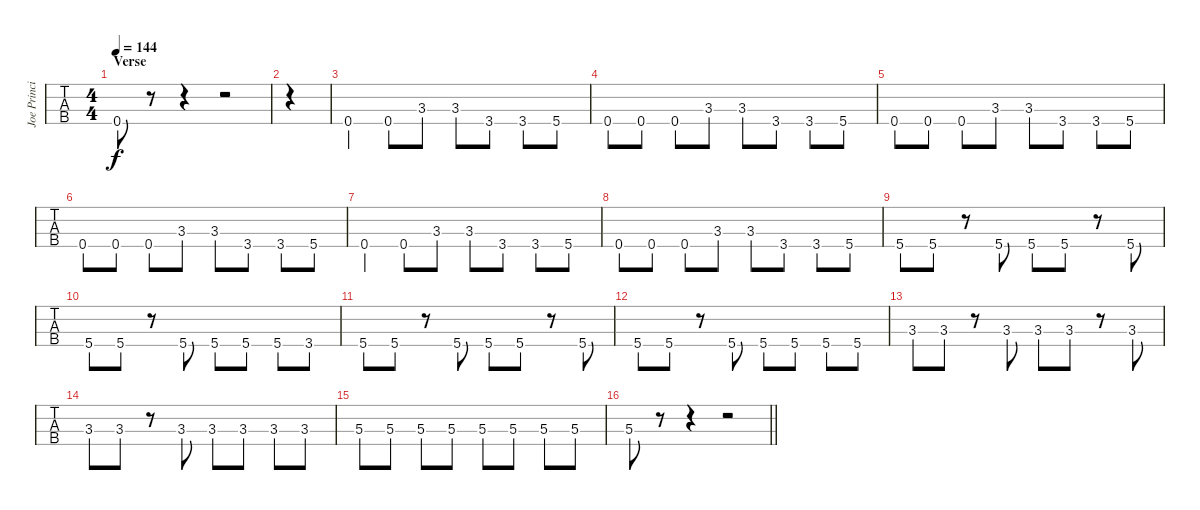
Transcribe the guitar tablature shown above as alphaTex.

\track ("Joe Principe - Bass" "Joe Princi") {instrument electricbassfinger}
\staff {tabs}
\tuning (Gb2 Db2 Ab1 Eb1) {hide}
\ts (4 4)
\section ("" "Verse")
\tempo 144
\clef f4
\ks db
0.4.8{dy f} r.8 r.4 r.2 |
|
0.4.4 0.4.8 3.3.8 3.3.8 3.4.8 3.4.8 5.4.8 |
0.4.8 0.4.8 0.4.8 3.3.8 3.3.8 3.4.8 3.4.8 5.4.8 |
0.4.8 0.4.8 0.4.8 3.3.8 3.3.8 3.4.8 3.4.8 5.4.8 |
0.4.8 0.4.8 0.4.8 3.3.8 3.3.8 3.4.8 3.4.8 5.4.8 |
0.4.4 0.4.8 3.3.8 3.3.8 3.4.8 3.4.8 5.4.8 |
0.4.8 0.4.8 0.4.8 3.3.8 3.3.8 3.4.8 3.4.8 5.4.8 |
5.4.8 5.4.8 r.8 5.4.8 5.4.8 5.4.8 r.8 5.4.8 |
5.4.8 5.4.8 r.8 5.4.8 5.4.8 5.4.8 5.4.8 3.4.8 |
5.4.8 5.4.8 r.8 5.4.8 5.4.8 5.4.8 r.8 5.4.8 |
5.4.8 5.4.8 r.8 5.4.8 5.4.8 5.4.8 5.4.8 5.4.8 |
3.3.8 3.3.8 r.8 3.3.8 3.3.8 3.3.8 r.8 3.3.8 |
3.3.8 3.3.8 r.8 3.3.8 3.3.8 3.3.8 3.3.8 3.3.8 |
5.3.8 5.3.8 5.3.8 5.3.8 5.3.8 5.3.8 5.3.8 5.3.8 |
\barLineRight lightlight
5.3.8 r.8 r.4 r.2
